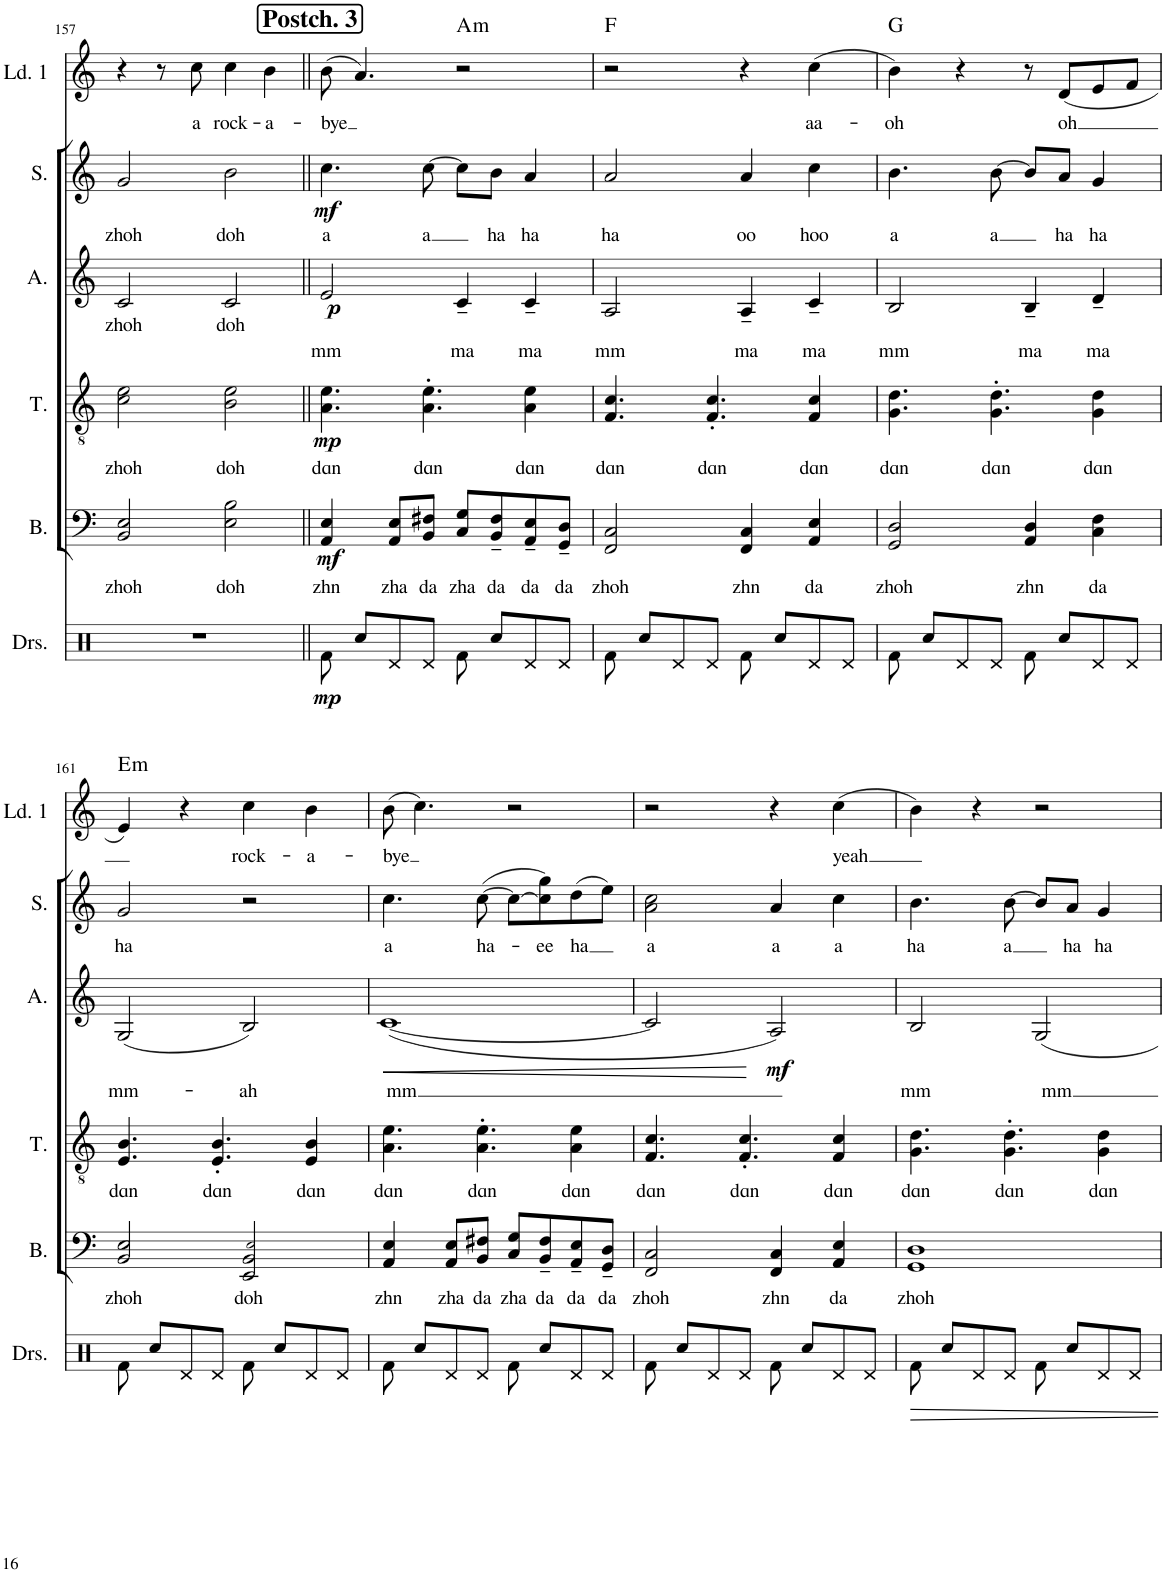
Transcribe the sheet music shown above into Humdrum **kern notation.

**kern	**dynam	**kern	**text	**dynam	**kern	**text	**dynam	**kern	**text	**dynam	**kern	**text	**dynam	**kern	**text	**harte
*part6	*part6	*part5	*part5	*part5	*part4	*part4	*part4	*part3	*part3	*part3	*part2	*part2	*part2	*part1	*part1	*part1
*staff6	*staff6	*staff5	*staff5	*staff5	*staff4	*staff4	*staff4	*staff3	*staff3	*staff3	*staff2	*staff2	*staff2	*staff1	*staff1	*
*I"Drumset	*	*I"Bass	*	*	*I"Tenor	*	*	*I"Alto	*	*	*I"Soprano	*	*	*I"Lead 1	*	*
*I'Drs.	*	*I'B.	*	*	*I'T.	*	*	*I'A.	*	*	*I'S.	*	*	*I'Ld. 1	*	*
!!LO:PB:g=z
*clefX	*	*clefF4	*	*	*clefGv2	*	*	*clefG2	*	*	*clefG2	*	*	*clefG2	*	*
*k[]	*	*k[]	*	*	*k[]	*	*	*k[]	*	*	*k[]	*	*	*k[]	*	*
*M2/2	*	*M2/2	*	*	*M2/2	*	*	*M2/2	*	*	*M2/2	*	*	*M2/2	*	*
*met(c|)	*	*met(c|)	*	*	*met(c|)	*	*	*met(c|)	*	*	*met(c|)	*	*	*met(c|)	*	*
=157	=157	=157	=157	=157	=157	=157	=157	=157	=157	=157	=157	=157	=157	=157	=157	=157
!	!	!	!LO:LY:b	!	!	!LO:LY:b	!	!	!LO:LY:b	!	!	!LO:LY:b	!	!	!	!
1r	.	2BB/ 2E/	zhoh	.	2c\ 2e\	zhoh	.	2c/	zhoh	.	2g/	zhoh	.	4r	.	.
.	.	.	.	.	.	.	.	.	.	.	.	.	.	8r	.	.
!	!	!	!	!	!	!	!	!	!	!	!	!	!	!	!LO:LY:b	!
.	.	.	.	.	.	.	.	.	.	.	.	.	.	8cc\	a	.
!	!	!	!LO:LY:b	!	!	!LO:LY:b	!	!	!LO:LY:b	!	!	!LO:LY:b	!	!	!LO:LY:b	!
.	.	2E\ 2B\	doh	.	2B\ 2e\	doh	.	2c/	doh	.	2b\	doh	.	4cc\	rock-	.
!	!	!	!	!	!	!	!	!	!	!	!	!	!	!	!LO:LY:b	!
.	.	.	.	.	.	.	.	.	.	.	.	.	.	4b\	-a-	.
!!LO:REH:place=s1:a:B:cj:fs=14:t=Postch. 3
=158||	=158||	=158||	=158||	=158||	=158||	=158||	=158||	=158||	=158||	=158||	=158||	=158||	=158||	=158||	=158||	=158||
!	!LO:DY:b	!	!LO:LY:b	!LO:DY:b	!	!LO:LY:b	!LO:DY:b	!	!LO:LY:b	!LO:DY:b	!	!LO:LY:b	!LO:DY:b	!	!LO:LY:b	!
8Rf\	mp	4AA/ 4E/	zhn	mf	4.A\ 4.e\	dɑn	mp	2e/	mm	p	4.cc\	a	mf	(8b\	-bye	.
8Rcc/L	.	.	.	.	.	.	.	.	.	.	.	.	.	4.a/)	.	.
!	!	!	!LO:LY:b	!	!	!	!	!	!	!	!	!	!	!	!	!
8Rd/	.	8AA/ 8E/L	zha	.	.	.	.	.	.	.	.	.	.	.	.	.
!	!	!	!LO:LY:b	!	!	!LO:LY:b	!	!	!	!	!	!LO:LY:b	!	!	!	!
8Rd/J	.	8BB/ 8F#X/J	da	.	4.A\' 4.e\'	dɑn	.	.	.	.	[8cc\	a	.	.	.	.
!	!	!	!LO:LY:b	!	!	!	!	!	!LO:LY:b	!	!	!	!	!	!	!LO:H:kt=m
8Rf\	.	8C/ 8G/L	zha	.	.	.	.	4c~/	ma	.	8cc\L]	.	.	2r	.	A:min
!	!	!	!LO:LY:b	!	!	!	!	!	!	!	!	!LO:LY:b	!	!	!	!
8Rcc/L	.	8BB/~ 8F#/~	da	.	.	.	.	.	.	.	8b\J	ha	.	.	.	.
!	!	!	!LO:LY:b	!	!	!LO:LY:b	!	!	!LO:LY:b	!	!	!LO:LY:b	!	!	!	!
8Rd/	.	8AA/~ 8E/~	da	.	4A\ 4e\	dɑn	.	4c~/	ma	.	4a/	ha	.	.	.	.
!	!	!	!LO:LY:b	!	!	!	!	!	!	!	!	!	!	!	!	!
8Rd/J	.	8GG/~ 8D/~J	da	.	.	.	.	.	.	.	.	.	.	.	.	.
=159	=159	=159	=159	=159	=159	=159	=159	=159	=159	=159	=159	=159	=159	=159	=159	=159
!	!	!	!LO:LY:b	!	!	!LO:LY:b	!	!	!LO:LY:b	!	!	!LO:LY:b	!	!	!	!
8Rf\	.	2FF/ 2C/	zhoh	.	4.F/ 4.c/	dɑn	.	2A/	mm	.	2a/	ha	.	2r	.	F:maj
8Rcc/L	.	.	.	.	.	.	.	.	.	.	.	.	.	.	.	.
8Rd/	.	.	.	.	.	.	.	.	.	.	.	.	.	.	.	.
!	!	!	!	!	!	!LO:LY:b	!	!	!	!	!	!	!	!	!	!
8Rd/J	.	.	.	.	4.F/' 4.c/'	dɑn	.	.	.	.	.	.	.	.	.	.
!	!	!	!LO:LY:b	!	!	!	!	!	!LO:LY:b	!	!	!LO:LY:b	!	!	!	!
8Rf\	.	4FF/ 4C/	zhn	.	.	.	.	4A~/	ma	.	4a/	oo	.	4r	.	.
8Rcc/L	.	.	.	.	.	.	.	.	.	.	.	.	.	.	.	.
!	!	!	!LO:LY:b	!	!	!LO:LY:b	!	!	!LO:LY:b	!	!	!LO:LY:b	!	!	!LO:LY:b	!
8Rd/	.	4AA/ 4E/	da	.	4F/ 4c/	dɑn	.	4c~/	ma	.	4cc\	hoo	.	(4cc\	aa-	.
8Rd/J	.	.	.	.	.	.	.	.	.	.	.	.	.	.	.	.
=160	=160	=160	=160	=160	=160	=160	=160	=160	=160	=160	=160	=160	=160	=160	=160	=160
!	!	!	!LO:LY:b	!	!	!LO:LY:b	!	!	!LO:LY:b	!	!	!LO:LY:b	!	!	!LO:LY:b	!
8Rf\	.	2GG/ 2D/	zhoh	.	4.G\ 4.d\	dɑn	.	2B/	mm	.	4.b\	a	.	4b\)	-oh	G:maj
8Rcc/L	.	.	.	.	.	.	.	.	.	.	.	.	.	.	.	.
8Rd/	.	.	.	.	.	.	.	.	.	.	.	.	.	4r	.	.
!	!	!	!	!	!	!LO:LY:b	!	!	!	!	!	!LO:LY:b	!	!	!	!
8Rd/J	.	.	.	.	4.G\' 4.d\'	dɑn	.	.	.	.	[8b\	a	.	.	.	.
!	!	!	!LO:LY:b	!	!	!	!	!	!LO:LY:b	!	!	!	!	!	!	!
8Rf\	.	4AA/ 4D/	zhn	.	.	.	.	4B~/	ma	.	8b/L]	.	.	8r	.	.
!	!	!	!	!	!	!	!	!	!	!	!	!LO:LY:b	!	!	!LO:LY:b	!
8Rcc/L	.	.	.	.	.	.	.	.	.	.	8a/J	ha	.	(8d/L	oh	.
!	!	!	!LO:LY:b	!	!	!LO:LY:b	!	!	!LO:LY:b	!	!	!LO:LY:b	!	!	!	!
8Rd/	.	4C\ 4F\	da	.	4G\ 4d\	dɑn	.	4d~/	ma	.	4g/	ha	.	8e/	.	.
8Rd/J	.	.	.	.	.	.	.	.	.	.	.	.	.	8f/J	.	.
!!LO:LB:g=z
=161	=161	=161	=161	=161	=161	=161	=161	=161	=161	=161	=161	=161	=161	=161	=161	=161
!	!	!	!LO:LY:b	!	!	!LO:LY:b	!	!	!LO:LY:b	!	!	!LO:LY:b	!	!	!	!LO:H:kt=m
8Rf\	.	2BB/ 2E/	zhoh	.	4.E/ 4.B/	dɑn	.	(2G/	mm-	.	2g/	ha	.	4e/)	.	E:min
8Rcc/L	.	.	.	.	.	.	.	.	.	.	.	.	.	.	.	.
8Rd/	.	.	.	.	.	.	.	.	.	.	.	.	.	4r	.	.
!	!	!	!	!	!	!LO:LY:b	!	!	!	!	!	!	!	!	!	!
8Rd/J	.	.	.	.	4.E/' 4.B/'	dɑn	.	.	.	.	.	.	.	.	.	.
!	!	!	!LO:LY:b	!	!	!	!	!	!LO:LY:b	!	!	!	!	!	!LO:LY:b	!
8Rf\	.	2EE/ 2BB/ 2E!/	doh	.	.	.	.	2B/)	-ah	.	2r	.	.	4cc\	rock-	.
8Rcc/L	.	.	.	.	.	.	.	.	.	.	.	.	.	.	.	.
!	!	!	!	!	!	!LO:LY:b	!	!	!	!	!	!	!	!	!LO:LY:b	!
8Rd/	.	.	.	.	4E/ 4B/	dɑn	.	.	.	.	.	.	.	4b\	-a-	.
8Rd/J	.	.	.	.	.	.	.	.	.	.	.	.	.	.	.	.
=162	=162	=162	=162	=162	=162	=162	=162	=162	=162	=162	=162	=162	=162	=162	=162	=162
!	!	!	!LO:LY:b	!	!	!LO:LY:b	!	!	!LO:LY:b	!LO:HP:b	!	!LO:LY:b	!	!	!LO:LY:b	!
8Rf\	.	4AA/ 4E/	zhn	.	4.A\ 4.e\	dɑn	.	([1c	mm	<	4.cc\	a	.	(8b\	-bye	.
8Rcc/L	.	.	.	.	.	.	.	.	.	.	.	.	.	4.cc\)	.	.
!	!	!	!LO:LY:b	!	!	!	!	!	!	!	!	!	!	!	!	!
8Rd/	.	8AA/ 8E/L	zha	.	.	.	.	.	.	.	.	.	.	.	.	.
!	!	!	!LO:LY:b	!	!	!LO:LY:b	!	!	!	!	!	!LO:LY:b	!	!	!	!
8Rd/J	.	8BB/ 8F#X/J	da	.	4.A\' 4.e\'	dɑn	.	.	.	.	([8cc\	ha-	.	.	.	.
!	!	!	!LO:LY:b	!	!	!	!	!	!	!	!	!	!	!	!	!
8Rf\	.	8C/ 8G/L	zha	.	.	.	.	.	.	.	8cc\L_	.	.	2r	.	.
!	!	!	!LO:LY:b	!	!	!	!	!	!	!	!	!LO:LY:b	!	!	!	!
8Rcc/L	.	8BB/~ 8F#/~	da	.	.	.	.	.	.	.	8cc\] 8gg\)	-ee	.	.	.	.
!	!	!	!LO:LY:b	!	!	!LO:LY:b	!	!	!	!	!	!LO:LY:b	!	!	!	!
8Rd/	.	8AA/~ 8E/~	da	.	4A\ 4e\	dɑn	.	.	.	.	(8dd\	ha	.	.	.	.
!	!	!	!LO:LY:b	!	!	!	!	!	!	!	!	!	!	!	!	!
8Rd/J	.	8GG/~ 8D/~J	da	.	.	.	.	.	.	.	8ee\J)	.	.	.	.	.
=163	=163	=163	=163	=163	=163	=163	=163	=163	=163	=163	=163	=163	=163	=163	=163	=163
!	!	!	!LO:LY:b	!	!	!LO:LY:b	!	!	!	!	!	!LO:LY:b	!	!	!	!
8Rf\	.	2FF/ 2C/	zhoh	.	4.F/ 4.c/	dɑn	.	2c/]	.	.	2a\ 2cc\	a	.	2r	.	.
8Rcc/L	.	.	.	.	.	.	.	.	.	.	.	.	.	.	.	.
8Rd/	.	.	.	.	.	.	.	.	.	.	.	.	.	.	.	.
!	!	!	!	!	!	!LO:LY:b	!	!	!	!	!	!	!	!	!	!
8Rd/J	.	.	.	.	4.F/' 4.c/'	dɑn	.	.	.	.	.	.	.	.	.	.
!	!	!	!LO:LY:b	!	!	!	!	!	!	!LO:DY:n=1:b	!	!LO:LY:b	!	!	!	!
8Rf\	.	4FF/ 4C/	zhn	.	.	.	.	2A/)	.	[ mf	4a/	a	.	4r	.	.
8Rcc/L	.	.	.	.	.	.	.	.	.	.	.	.	.	.	.	.
!	!	!	!LO:LY:b	!	!	!LO:LY:b	!	!	!	!	!	!LO:LY:b	!	!	!LO:LY:b	!
8Rd/	.	4AA/ 4E/	da	.	4F/ 4c/	dɑn	.	.	.	.	4cc\	a	.	(4cc\	-yeah	.
8Rd/J	.	.	.	.	.	.	.	.	.	.	.	.	.	.	.	.
=164	=164	=164	=164	=164	=164	=164	=164	=164	=164	=164	=164	=164	=164	=164	=164	=164
!	!	!	!LO:LY:b	!	!	!LO:LY:b	!	!	!LO:LY:b	!	!	!LO:LY:b	!	!	!	!
8Rf\	.	1GG 1D	zhoh	.	4.G\ 4.d\	dɑn	.	2B/	mm	.	4.b\	ha	.	4b\)	.	.
8Rcc/L	.	.	.	.	.	.	.	.	.	.	.	.	.	.	.	.
8Rd/	.	.	.	.	.	.	.	.	.	.	.	.	.	4r	.	.
!	!	!	!	!	!	!LO:LY:b	!	!	!	!	!	!LO:LY:b	!	!	!	!
8Rd/J	.	.	.	.	4.G\' 4.d\'	dɑn	.	.	.	.	[8b\	a	.	.	.	.
!	!	!	!	!	!	!	!	!	!LO:LY:b	!	!	!	!	!	!	!
8Rf\	.	.	.	.	.	.	.	2G/	mm	.	8b/L]	.	.	2r	.	.
!	!	!	!	!	!	!	!	!	!	!	!	!LO:LY:b	!	!	!	!
8Rcc/L	.	.	.	.	.	.	.	.	.	.	8a/J	ha	.	.	.	.
!	!	!	!	!	!	!LO:LY:b	!	!	!	!	!	!LO:LY:b	!	!	!	!
8Rd/	.	.	.	.	4G\ 4d\	dɑn	.	.	.	.	4g/	ha	.	.	.	.
8Rd/J	.	.	.	.	.	.	.	.	.	.	.	.	.	.	.	.
=	=	=	=	=	=	=	=	=	=	=	=	=	=	=	=	=
*-	*-	*-	*-	*-	*-	*-	*-	*-	*-	*-	*-	*-	*-	*-	*-	*-
